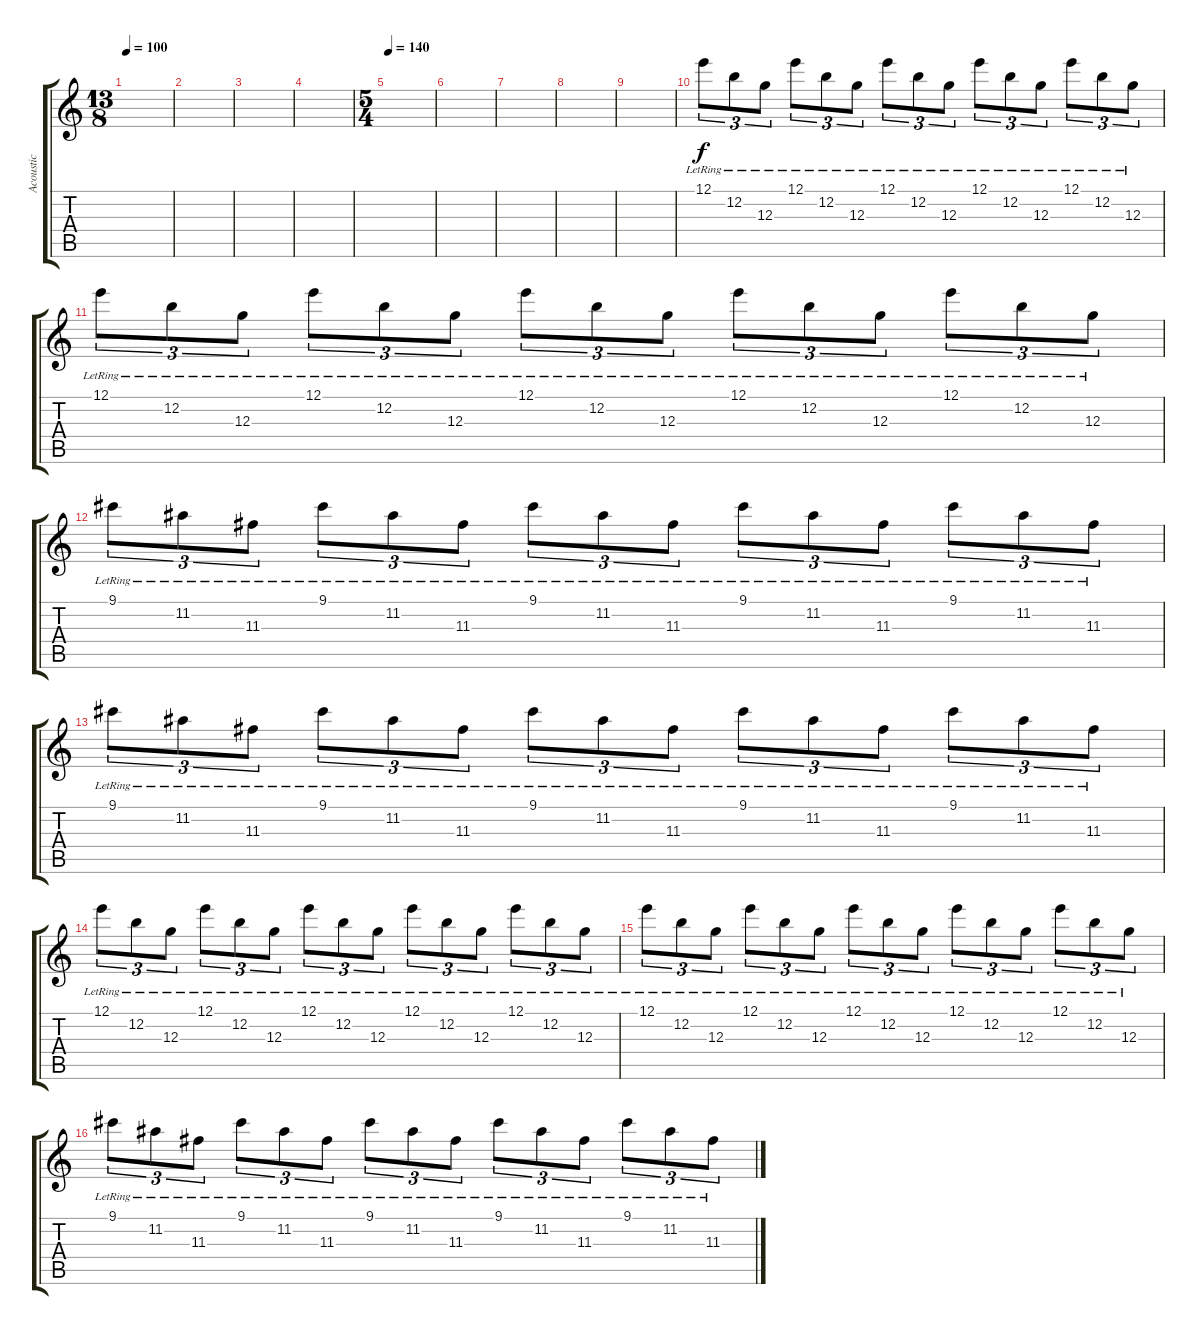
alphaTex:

\track ("Acoustic" "Acoustic") {instrument acousticguitarnylon}
\staff {score tabs}
\tuning (E4 B3 G3 D3 A2 E2) {hide}
\ts (13 8)
\tempo 100
\clef g2
\ks c
|
|
|
|
\ts (5 4)
\tempo 140
|
|
|
|
|
12.1{lr}.8{tu (3 2)} 12.2{lr}.8{tu (3 2)} 12.3{lr}.8{tu (3 2)} 12.1{lr}.8{tu (3 2)} 12.2{lr}.8{tu (3 2)} 12.3{lr}.8{tu (3 2)} 12.1{lr}.8{tu (3 2)} 12.2{lr}.8{tu (3 2)} 12.3{lr}.8{tu (3 2)} 12.1{lr}.8{tu (3 2)} 12.2{lr}.8{tu (3 2)} 12.3{lr}.8{tu (3 2)} 12.1{lr}.8{tu (3 2)} 12.2{lr}.8{tu (3 2)} 12.3{lr}.8{tu (3 2)} |
12.1{lr}.8{tu (3 2)} 12.2{lr}.8{tu (3 2)} 12.3{lr}.8{tu (3 2)} 12.1{lr}.8{tu (3 2)} 12.2{lr}.8{tu (3 2)} 12.3{lr}.8{tu (3 2)} 12.1{lr}.8{tu (3 2)} 12.2{lr}.8{tu (3 2)} 12.3{lr}.8{tu (3 2)} 12.1{lr}.8{tu (3 2)} 12.2{lr}.8{tu (3 2)} 12.3{lr}.8{tu (3 2)} 12.1{lr}.8{tu (3 2)} 12.2{lr}.8{tu (3 2)} 12.3{lr}.8{tu (3 2)} |
9.1{lr}.8{tu (3 2)} 11.2{lr}.8{tu (3 2)} 11.3{lr}.8{tu (3 2)} 9.1{lr}.8{tu (3 2)} 11.2{lr}.8{tu (3 2)} 11.3{lr}.8{tu (3 2)} 9.1{lr}.8{tu (3 2)} 11.2{lr}.8{tu (3 2)} 11.3{lr}.8{tu (3 2)} 9.1{lr}.8{tu (3 2)} 11.2{lr}.8{tu (3 2)} 11.3{lr}.8{tu (3 2)} 9.1{lr}.8{tu (3 2)} 11.2{lr}.8{tu (3 2)} 11.3{lr}.8{tu (3 2)} |
9.1{lr}.8{tu (3 2)} 11.2{lr}.8{tu (3 2)} 11.3{lr}.8{tu (3 2)} 9.1{lr}.8{tu (3 2)} 11.2{lr}.8{tu (3 2)} 11.3{lr}.8{tu (3 2)} 9.1{lr}.8{tu (3 2)} 11.2{lr}.8{tu (3 2)} 11.3{lr}.8{tu (3 2)} 9.1{lr}.8{tu (3 2)} 11.2{lr}.8{tu (3 2)} 11.3{lr}.8{tu (3 2)} 9.1{lr}.8{tu (3 2)} 11.2{lr}.8{tu (3 2)} 11.3{lr}.8{tu (3 2)} |
12.1{lr}.8{tu (3 2)} 12.2{lr}.8{tu (3 2)} 12.3{lr}.8{tu (3 2)} 12.1{lr}.8{tu (3 2)} 12.2{lr}.8{tu (3 2)} 12.3{lr}.8{tu (3 2)} 12.1{lr}.8{tu (3 2)} 12.2{lr}.8{tu (3 2)} 12.3{lr}.8{tu (3 2)} 12.1{lr}.8{tu (3 2)} 12.2{lr}.8{tu (3 2)} 12.3{lr}.8{tu (3 2)} 12.1{lr}.8{tu (3 2)} 12.2{lr}.8{tu (3 2)} 12.3{lr}.8{tu (3 2)} |
12.1{lr}.8{tu (3 2)} 12.2{lr}.8{tu (3 2)} 12.3{lr}.8{tu (3 2)} 12.1{lr}.8{tu (3 2)} 12.2{lr}.8{tu (3 2)} 12.3{lr}.8{tu (3 2)} 12.1{lr}.8{tu (3 2)} 12.2{lr}.8{tu (3 2)} 12.3{lr}.8{tu (3 2)} 12.1{lr}.8{tu (3 2)} 12.2{lr}.8{tu (3 2)} 12.3{lr}.8{tu (3 2)} 12.1{lr}.8{tu (3 2)} 12.2{lr}.8{tu (3 2)} 12.3{lr}.8{tu (3 2)} |
9.1{lr}.8{tu (3 2)} 11.2{lr}.8{tu (3 2)} 11.3{lr}.8{tu (3 2)} 9.1{lr}.8{tu (3 2)} 11.2{lr}.8{tu (3 2)} 11.3{lr}.8{tu (3 2)} 9.1{lr}.8{tu (3 2)} 11.2{lr}.8{tu (3 2)} 11.3{lr}.8{tu (3 2)} 9.1{lr}.8{tu (3 2)} 11.2{lr}.8{tu (3 2)} 11.3{lr}.8{tu (3 2)} 9.1{lr}.8{tu (3 2)} 11.2{lr}.8{tu (3 2)} 11.3{lr}.8{tu (3 2)}
